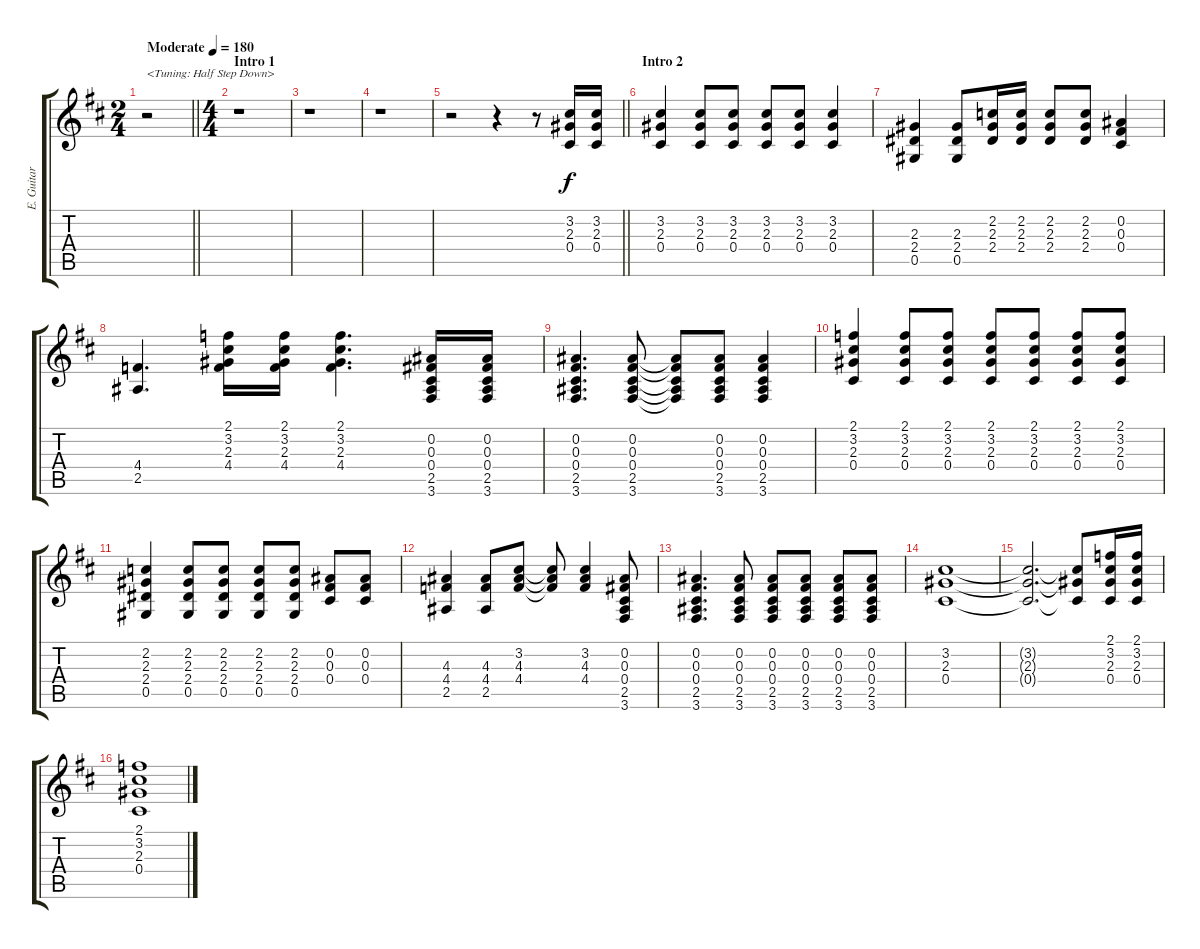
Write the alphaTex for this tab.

\track ("E. Guitar I" "E. Guitar ") {instrument overdrivenguitar}
\staff {score tabs}
\tuning (Eb4 Bb3 Gb3 Db3 Ab2 Eb2) {hide}
\ts (2 4)
\tempo (180 "Moderate")
\clef g2
\barLineRight lightlight
\ks d
r.2{txt "<Tuning: Half Step Down>" dy f instrument overdrivenguitar} |
\ts (4 4)
\section ("" "Intro 1")
r.1 |
r.1 |
r.1 |
\barLineRight lightlight
r.2 r.4 r.8 (3.2 2.3 0.4).16 (3.2 2.3 0.4).16 |
\section ("" "Intro 2")
(3.2 2.3 0.4).4 (3.2 2.3 0.4).8 (3.2 2.3 0.4).8 (3.2 2.3 0.4).8 (3.2 2.3 0.4).8 (3.2 2.3 0.4).4 |
(2.3 2.4 0.5).4 (2.3 2.4 0.5).8 (2.2 2.3 2.4).16 (2.2 2.3 2.4).16 (2.2 2.3 2.4).8 (2.2 2.3 2.4).8 (0.2 0.3 0.4).4 |
(4.4 2.5).4{d} (2.1 3.2 2.3 4.4).16 (2.1 3.2 2.3 4.4).16 (2.1 3.2 2.3 4.4).4{d} (0.2 0.3 0.4 2.5 3.6).16 (0.2 0.3 0.4 2.5 3.6).16 |
(0.2 0.3 0.4 2.5 3.6).4{d} (0.2 0.3 0.4 2.5 3.6).8 (0.2{t} 0.3{t} 0.4{t} 2.5{t} 3.6{t}).8 (0.2 0.3 0.4 2.5 3.6).8 (0.2 0.3 0.4 2.5 3.6).4 |
(2.1 3.2 2.3 0.4).4 (2.1 3.2 2.3 0.4).8 (2.1 3.2 2.3 0.4).8 (2.1 3.2 2.3 0.4).8 (2.1 3.2 2.3 0.4).8 (2.1 3.2 2.3 0.4).8 (2.1 3.2 2.3 0.4).8 |
(2.2 2.3 2.4 0.5).4 (2.2 2.3 2.4 0.5).8 (2.2 2.3 2.4 0.5).8 (2.2 2.3 2.4 0.5).8 (2.2 2.3 2.4 0.5).8 (0.2 0.3 0.4).8 (0.2 0.3 0.4).8 |
(4.3 4.4 2.5).4 (4.3 4.4 2.5).8 (3.2 4.3 4.4).8 (3.2{t} 4.3{t} 4.4{t}).8 (3.2 4.3 4.4).4 (0.2 0.3 0.4 2.5 3.6).8 |
(0.2 0.3 0.4 2.5 3.6).4{d} (0.2 0.3 0.4 2.5 3.6).8 (0.2 0.3 0.4 2.5 3.6).8 (0.2 0.3 0.4 2.5 3.6).8 (0.2 0.3 0.4 2.5 3.6).8 (0.2 0.3 0.4 2.5 3.6).8 |
(3.2 2.3 0.4).1 |
(3.2{t} 2.3{t} 0.4{t}).2{d} (3.2{t} 2.3{t} 0.4{t}).8 (2.1 3.2 2.3 0.4).16 (2.1 3.2 2.3 0.4).16 |
(2.1 3.2 2.3 0.4).1
